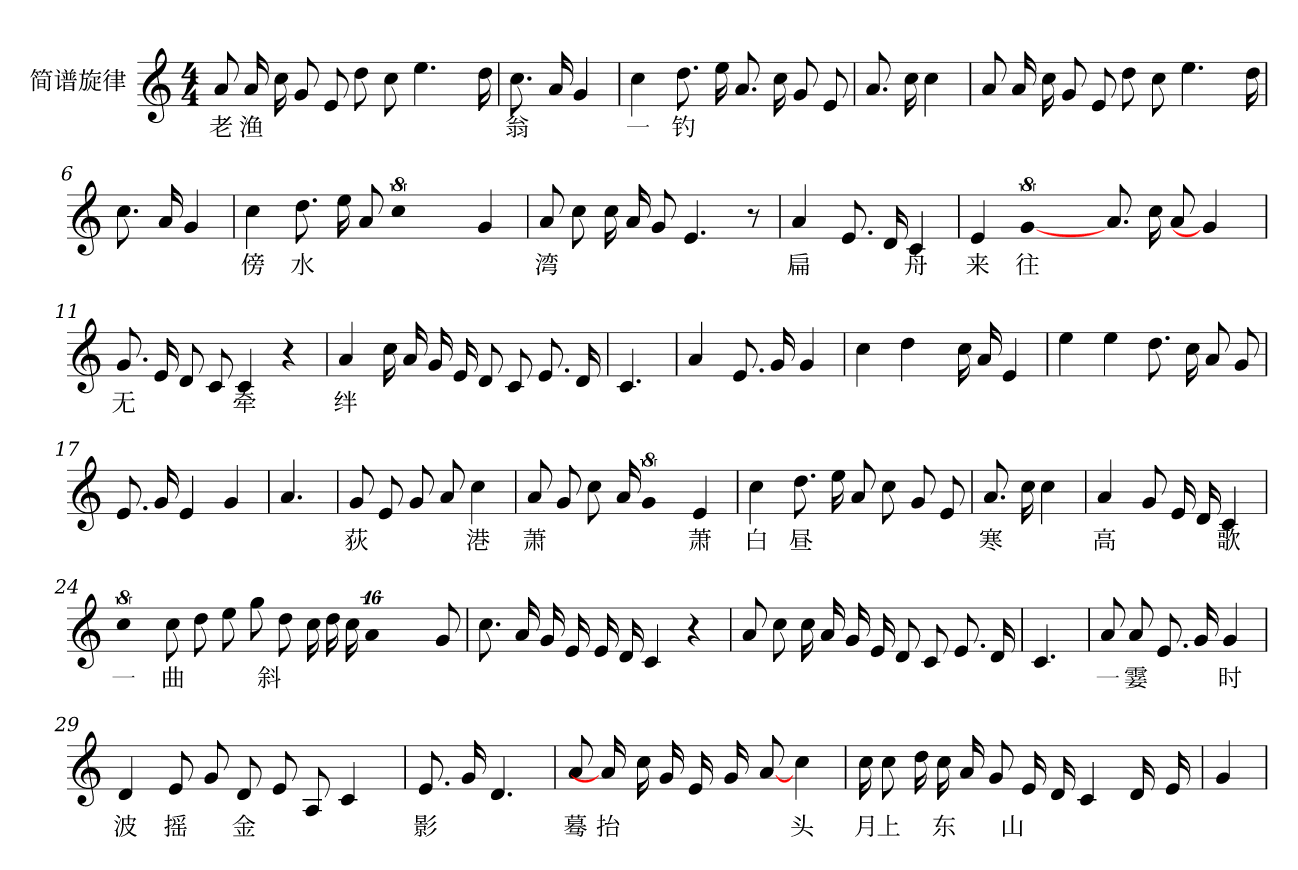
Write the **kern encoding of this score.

**kern	**text
*part1	*part1
*staff1	*staff1
*I"简谱旋律	*
*k[]	*
*M4/4	*
=1	=1
8a	老
16a	渔
16cc	.
8g	.
8e	.
8dd	.
8cc	.
!LO:N:vis=4.	!
4..ee	.
16dd	.
=2	=2
8.cc	翁
16a	.
4g	.
=3	=3
4cc	一
8.dd	钓
16ee	.
8.a	.
16cc	.
8g	.
8e	.
=4	=4
8.a	.
16cc	.
4cc	.
=5	=5
8a	.
16a	.
16cc	.
8g	.
8e	.
8dd	.
8cc	.
!LO:N:vis=4.	!
4..ee	.
16dd	.
=6	=6
8.cc	.
16a	.
4g	.
=7	=7
4cc	傍
8.dd	水
16ee	.
8a	.
!LO:N:vis=2	!
8%5cc	.
4g	.
=8	=8
8a	湾
8cc	.
16cc	.
16a	.
8g	.
4.e	.
8r	.
=9	=9
4a	扁
8.e	.
16d	.
4c	舟
=10	=10
4e	来
!LO:N:vis=2	!
[8%5g	往
8.a	.
16cc	.
8a	.
!LO:N:vis=4	!
4.g]	.
=11	=11
8.g	无
16e	.
8d	.
8c	.
4c	牵
4r	.
=12	=12
4a	绊
16cc	.
16a	.
16g	.
16e	.
8d	.
8c	.
8.e	.
16d	.
=13	=13
4.c	.
=14	=14
4a	.
8.e	.
16g	.
4g	.
=15	=15
4cc	.
!LO:N:vis=4	!
4.dd	.
16cc	.
16a	.
4e	.
=16	=16
4ee	.
4ee	.
8.dd	.
16cc	.
8a	.
8g	.
=17	=17
8.e	.
16g	.
4e	.
4g	.
=18	=18
4.a	.
=19	=19
8g	荻
8e	.
8g	.
8a	.
4cc	港
=20	=20
8a	萧
8g	.
8cc	.
16a	.
!LO:N:vis=4	!
16%5g	.
4e	萧
=21	=21
4cc	白
8.dd	昼
16ee	.
8a	.
8cc	.
8g	.
8e	.
=22	=22
8.a	寒
16cc	.
4cc	.
=23	=23
4a	高
8g	.
16e	.
16d	.
4c	歌
=24	=24
!LO:N:vis=4	!
16%5cc	一
8cc	曲
8dd	.
8ee	.
8gg	.
8dd	斜
16cc	.
16dd	.
16cc	.
!LO:N:vis=2	!
16%9a	.
8g	.
=25	=25
8.cc	.
16a	.
16g	.
16e	.
16e	.
16d	.
4c	.
4r	.
=26	=26
8a	.
8cc	.
16cc	.
16a	.
16g	.
16e	.
8d	.
8c	.
8.e	.
16d	.
=27	=27
4.c	.
=28	=28
8a	一
8a	霎
8.e	.
16g	.
4g	时
=29	=29
4d	波
8e	摇
8g	.
8d	金
8e	.
8A	.
!LO:N:vis=4	!
4.c	.
=30	=30
8.e	影
16g	.
4.d	.
=31	=31
8a	蓦
16a]	抬
16cc	.
16g	.
16e	.
16g	.
[8a	.
4cc	头
=32	=32
16cc	月
8cc	上
16dd	.
16cc	东
16a	.
8g	.
16e	山
16d	.
4c	.
16d	.
16e	.
=33	=33
4g	.
=	=
*-	*-
